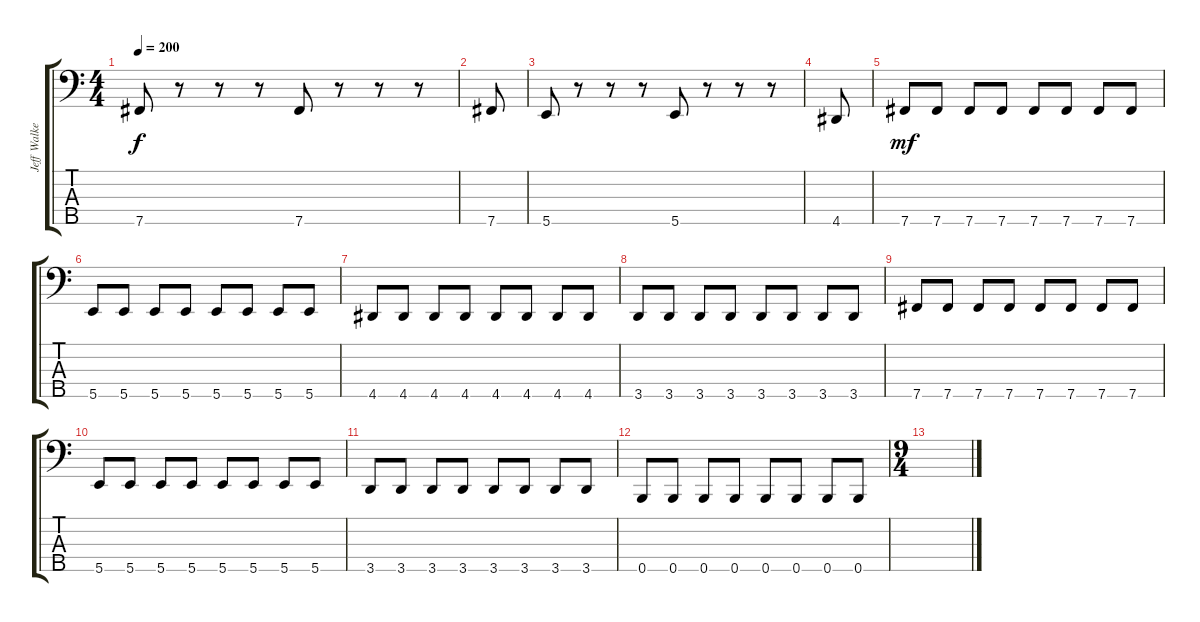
\track ("Jeff Walker" "Jeff Walke") {instrument electricbasspick}
\staff {score tabs}
\tuning (G2 D2 A1 E1 B0) {hide}
\ts (4 4)
\tempo 200
\clef f4
\ks c
7.5.8{dy f} r.8 r.8 r.8 7.5.8 r.8 r.8 r.8 |
7.5.8 |
5.5.8 r.8 r.8 r.8 5.5.8 r.8 r.8 r.8 |
4.5.8 |
7.5.8{dy mf} 7.5.8 7.5.8 7.5.8 7.5.8 7.5.8 7.5.8 7.5.8 |
5.5.8 5.5.8 5.5.8 5.5.8 5.5.8 5.5.8 5.5.8 5.5.8 |
4.5.8 4.5.8 4.5.8 4.5.8 4.5.8 4.5.8 4.5.8 4.5.8 |
3.5.8 3.5.8 3.5.8 3.5.8 3.5.8 3.5.8 3.5.8 3.5.8 |
7.5.8 7.5.8 7.5.8 7.5.8 7.5.8 7.5.8 7.5.8 7.5.8 |
5.5.8 5.5.8 5.5.8 5.5.8 5.5.8 5.5.8 5.5.8 5.5.8 |
3.5.8 3.5.8 3.5.8 3.5.8 3.5.8 3.5.8 3.5.8 3.5.8 |
0.5.8 0.5.8 0.5.8 0.5.8 0.5.8 0.5.8 0.5.8 0.5.8 |
\ts (9 4)
